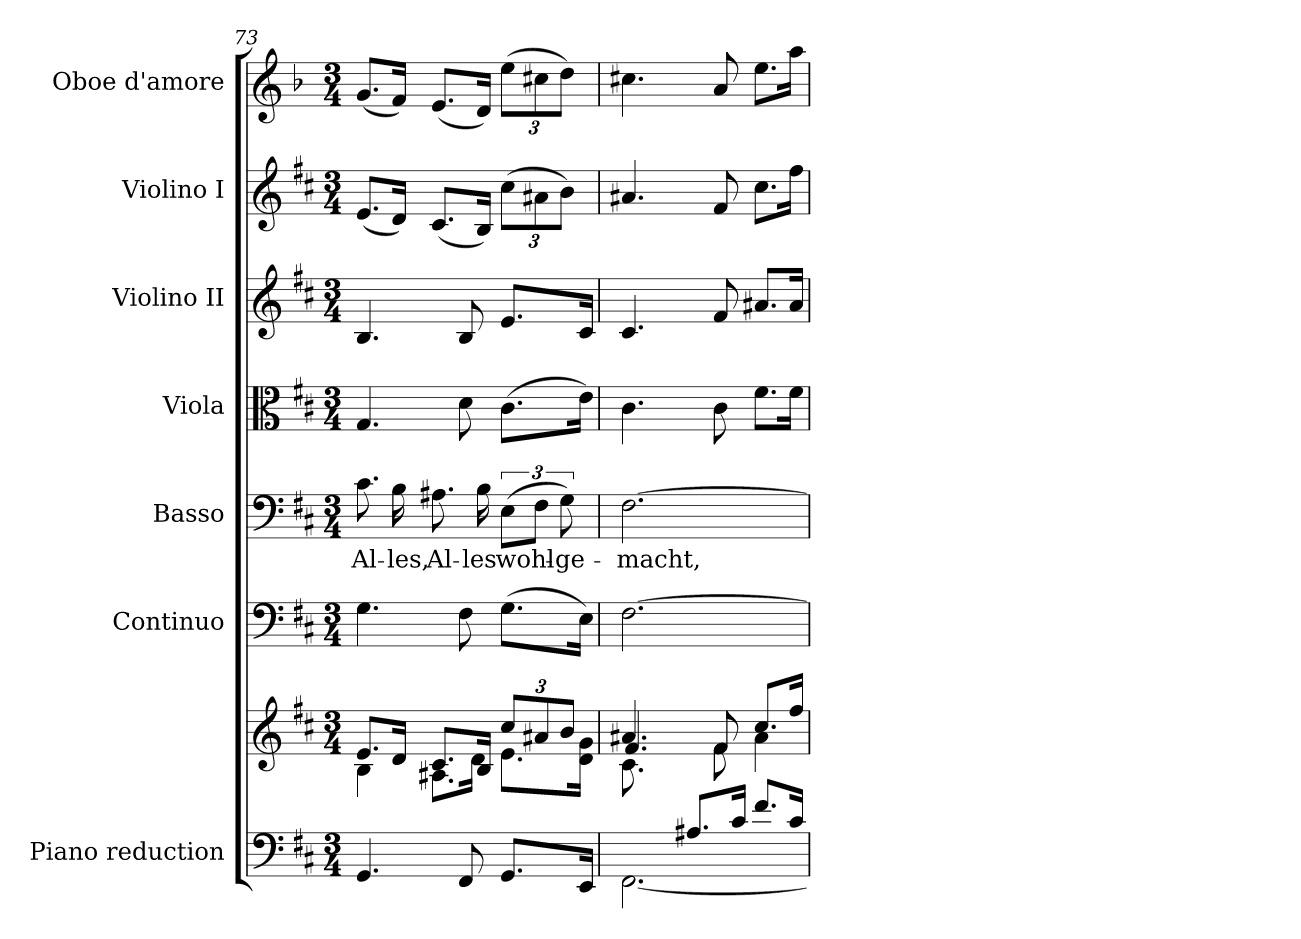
**kern	**kern	**kern	**kern	**text	**kern	**kern	**kern	**kern
*part7	*part7	*part6	*part5	*part5	*part4	*part3	*part2	*part1
*staff8	*staff7	*staff6	*staff5	*staff5	*staff4	*staff3	*staff2	*staff1
*I"Piano reduction	*	*I"Continuo	*I"Basso	*	*I"Viola	*I"Violino II	*I"Violino I	*I"Oboe d'amore
*I'Pno	*	*	*	*	*	*	*	*I'Ob
*clefF4	*clefG2	*clefF4	*clefF4	*	*clefC3	*clefG2	*clefG2	*clefG2
*	*	*	*	*	*	*	*	*ITrd2c3
*k[f#c#]	*k[f#c#]	*k[f#c#]	*k[f#c#]	*	*k[f#c#]	*k[f#c#]	*k[f#c#]	*k[f#c#]
*M3/4	*M3/4	*M3/4	*M3/4	*	*M3/4	*M3/4	*M3/4	*M3/4
=73	=73	=73	=73	=73	=73	=73	=73	=73
*	*^	*	*	*	*	*	*	*
!	!	!	!	!	!LO:LY:b	!	!	!	!
4.GG/	8.e/L	4B\	4.G\	8.c#\	Al-	4.G/	4.B/	(8.e/L	(8.e/L
!	!	!	!	!	!LO:LY:b	!	!	!	!
.	16d/Jk	.	.	16B\	-les,	.	.	16d/Jk)	16d/Jk)
!	!	!	!	!	!LO:LY:b	!	!	!	!
.	8.c#/L	8.A#X\L	.	8.A#X\	Al-	.	.	(8.c#/L	(8.c#/L
8FF#/	.	.	8F#\	.	.	8d\	8B/	.	.
!	!	!	!	!	!LO:LY:b	!	!	!	!
.	16B/Jk	16d\Jk	.	16B\	-les	.	.	16B/Jk)	16B/Jk)
*	*Xbrackettup	*	*	*	*	*	*	*	*
!	!	!	!	!	!LO:LY:b	!	!	!	!
*	*	*	*	*	*	*	*	*Xbrackettup	*Xbrackettup
8.GG/L	12cc#/L	8.e\L	(8.G\L	(12E\L	wohl-	(8.c#\L	8.e/L	(12cc#\L	(12cc#\L
.	12a#X/	.	.	12F#\J	.	.	.	12a#X\	12a#X\
!	!	!	!	!	!LO:LY:b	!	!	!	!
.	12b/J	.	.	12G\)	-ge-	.	.	12b\J)	12b\J)
16EE/Jk	.	16d\ 16g\Jk	16E\Jk)	.	.	16e\Jk)	16c#/Jk	.	.
=74	=74	=74	=74	=74	=74	=74	=74	=74	=74
*^	*	*^	*	*	*	*	*	*	*
!	!	!	!	!	!	!	!LO:LY:b	!	!	!	!
8.ryy	[2.FF#\	4.a#X/	4.f#/	8.c#\L	[2.F#\	[2.F#\	-macht,	4.c#\	4.c#/	4.a#X/	4.a#X\
16F#/Jk	.	.	.	2ryy	.	.	.	.	.	.	.
8.A#X/L	.	.	.	.	.	.	.	.	.	.	.
.	.	8f#/	8f#\	.	.	.	.	8c#\	8f#/	8f#/	8f#/
16c#/Jk	.	.	.	.	.	.	.	.	.	.	.
8.f#/L	.	8.cc#/L	4a#\	.	.	.	.	8.f#\L	8.a#X/L	8.cc#\L	8.cc#\L
16c#/Jk	.	16ff#/Jk	.	16ryy	.	.	.	16f#\Jk	16a#/Jk	16ff#\Jk	16ff#\Jk
*v	*v	*	*	*	*	*	*	*	*	*	*
*	*v	*v	*v	*	*	*	*	*	*	*
=	=	=	=	=	=	=	=	=
*-	*-	*-	*-	*-	*-	*-	*-	*-
